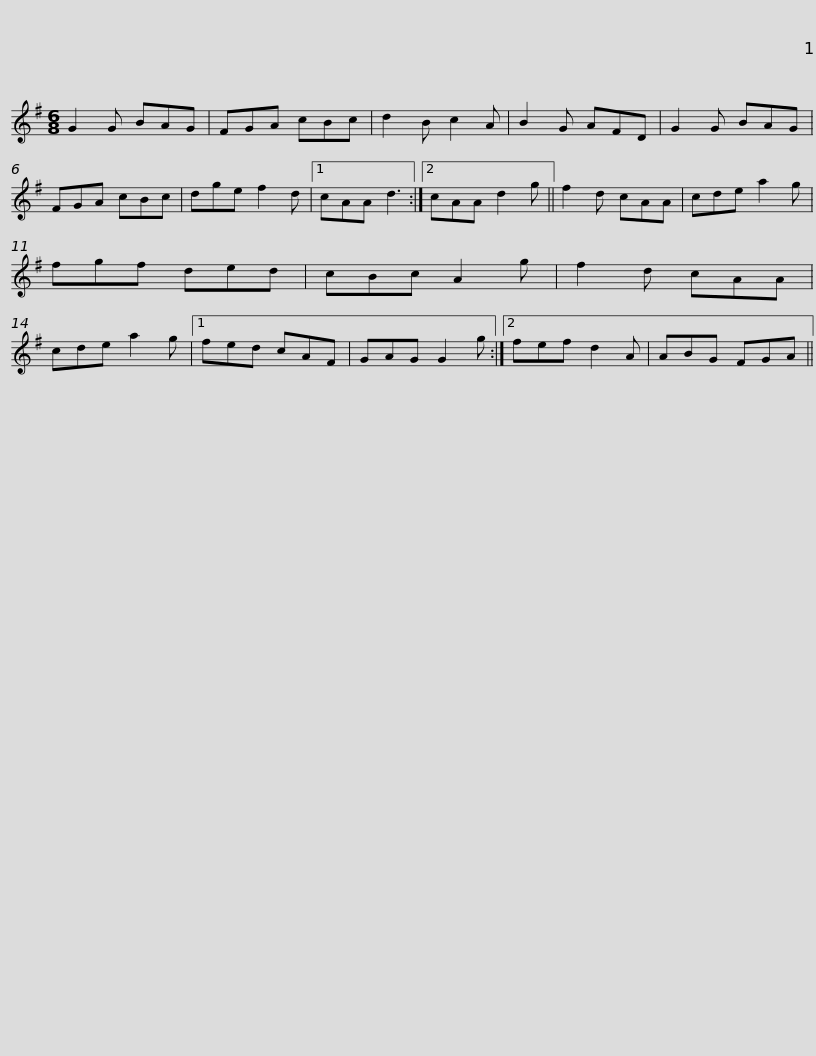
X:1
L:1/8
M:6/8
I:linebreak $
K:G
V:1 treble
V:1
 G2 G BAG | FGA cBc | d2 B c2 A | B2 G AFD | G2 G BAG | %5
 FGA cBc | dge f2 d |1 cAA d3 :|2$ cAA d2 g || f2 d cAA | %10
 cde a2 g | fgf ded | cBc A2 g | f2 d cAA | cde a2 g |1 %15
 fed cAF |$ GAG G2 g :|2 fef d2 A | ABG FGA || %19
